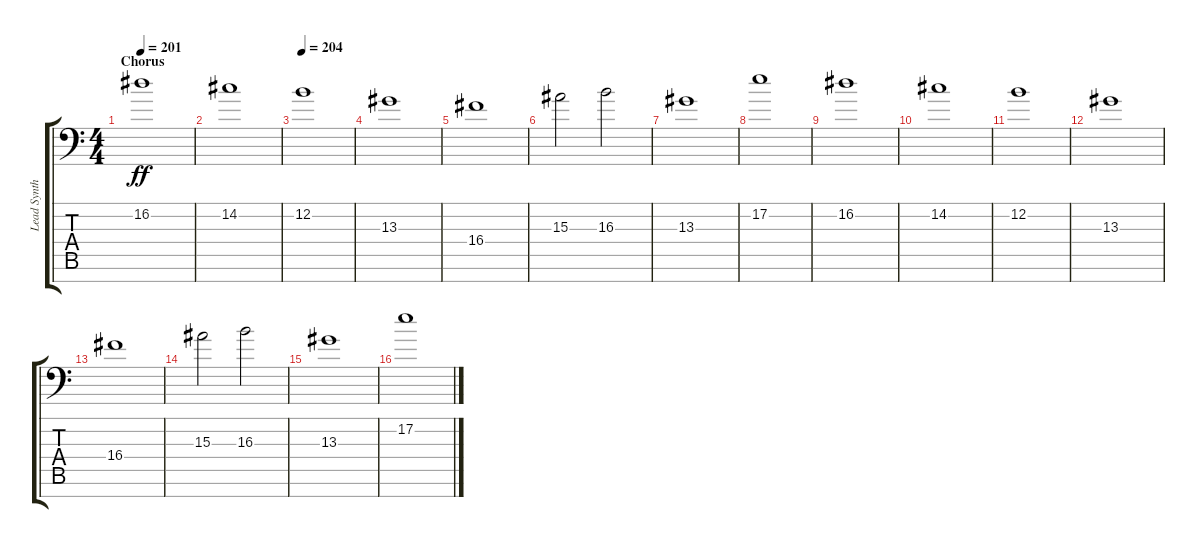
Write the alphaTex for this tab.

\track ("Lead Synth" "Lead Synth") {instrument lead2sawtooth}
\staff {score tabs}
\tuning (C8 B3 G3 D3 A2 E2 C-1) {hide}
\ts (4 4)
\section ("" "Chorus")
\tempo 201
\clef f4
\ks c
16.2.1{dy ff} |
14.2.1 |
\tempo 204
12.2.1 |
13.3.1 |
16.4.1 |
15.3.2 16.3.2 |
13.3.1 |
17.2.1 |
16.2.1 |
14.2.1 |
12.2.1 |
13.3.1 |
16.4.1 |
15.3.2 16.3.2 |
13.3.1 |
17.2.1
